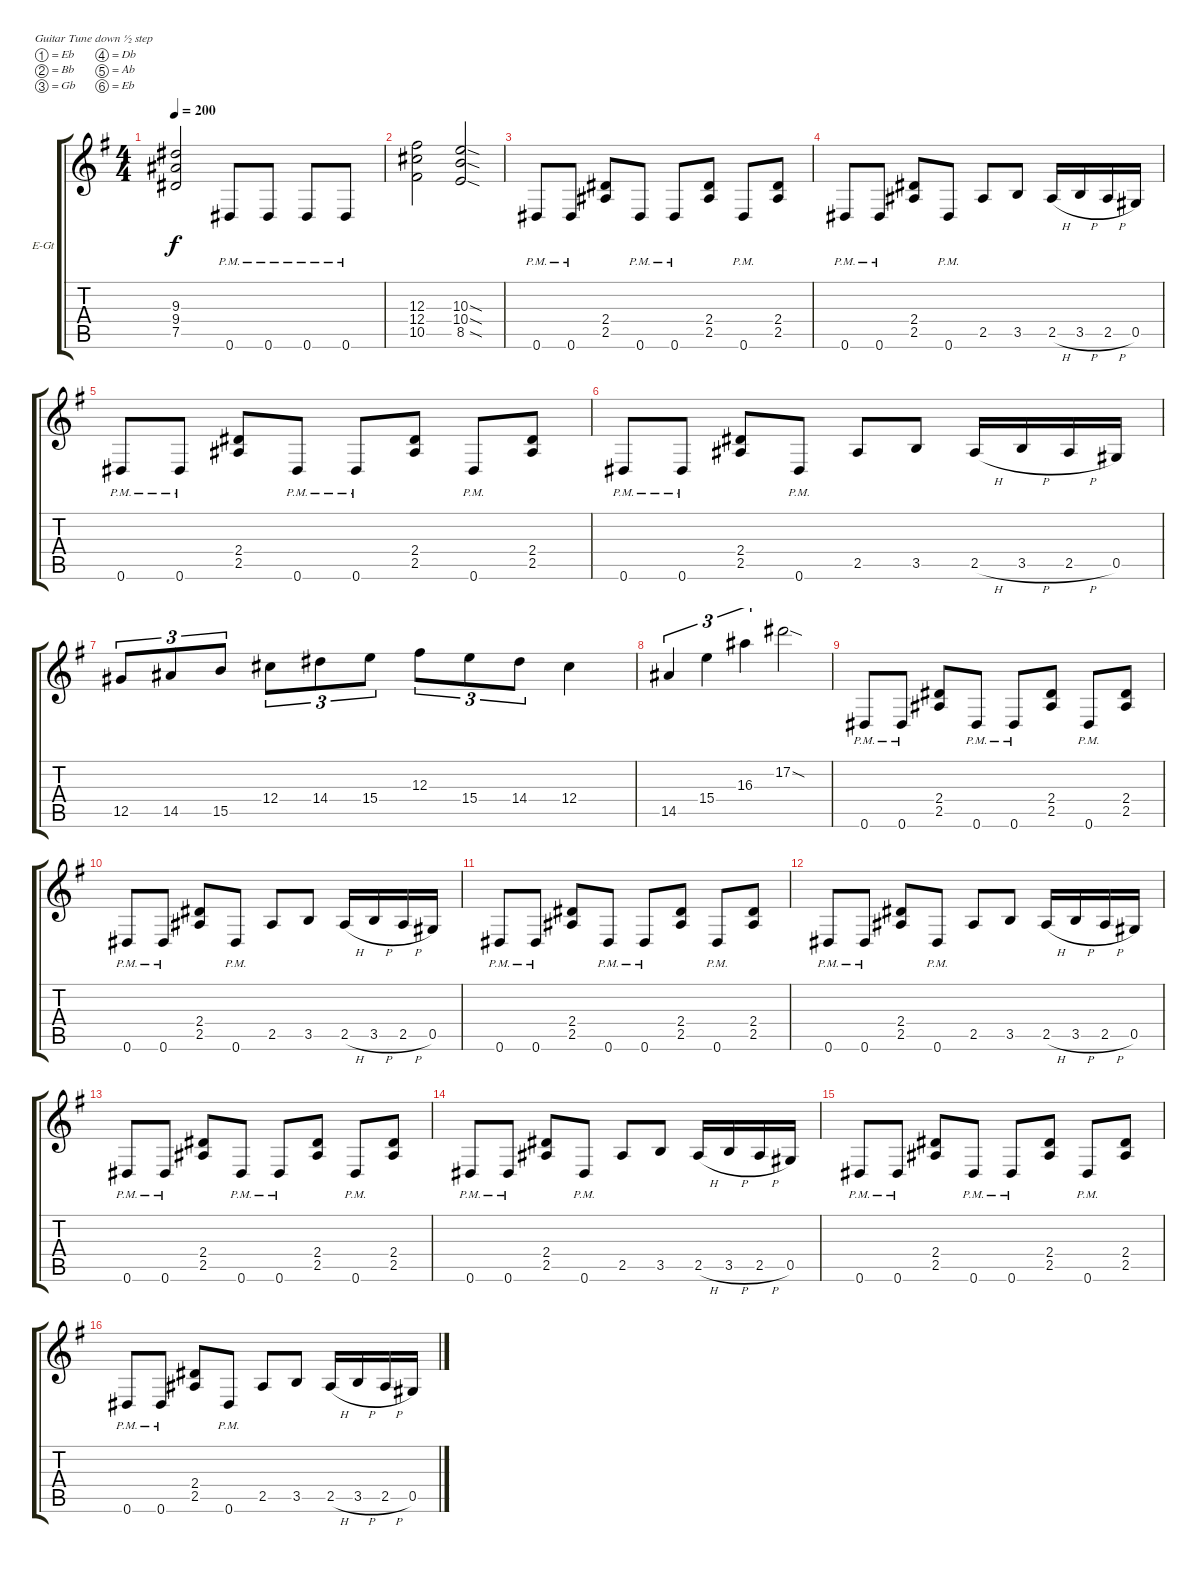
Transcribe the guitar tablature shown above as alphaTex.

\bracketExtendMode groupsimilarinstruments
\firstSystemTrackNameOrientation horizontal
\otherSystemsTrackNameOrientation horizontal
\track ("Michael Paget" "E-Gt") {instrument distortionguitar}
\staff {score tabs}
\tuning (Eb4 Bb3 Gb3 Db3 Ab2 Eb2)
\ts (4 4)
\tempo 200
\clef g2
\ks g
(9.3 9.4 7.5).2{dy f} 0.6{pm}.8 0.6{pm}.8 0.6{pm}.8 0.6{pm}.8 |
(12.3 12.4 10.5).2 (10.3{sod} 10.4{sod} 8.5{sod}).2 |
0.6{pm}.8 0.6{pm}.8 (2.4 2.5).8 0.6{pm}.8 0.6{pm}.8 (2.4 2.5).8 0.6{pm}.8 (2.4 2.5).8 |
0.6{pm}.8 0.6{pm}.8 (2.4 2.5).8 0.6{pm}.8 2.5.8 3.5.8 2.5{h}.16 3.5{h}.16 2.5{h}.16 0.5.16 |
0.6{pm}.8 0.6{pm}.8 (2.4 2.5).8 0.6{pm}.8 0.6{pm}.8 (2.4 2.5).8 0.6{pm}.8 (2.4 2.5).8 |
0.6{pm}.8 0.6{pm}.8 (2.4 2.5).8 0.6{pm}.8 2.5.8 3.5.8 2.5{h}.16 3.5{h}.16 2.5{h}.16 0.5.16 |
12.5.8{tu (3 2)} 14.5.8{tu (3 2)} 15.5.8{tu (3 2)} 12.4.8{tu (3 2)} 14.4.8{tu (3 2)} 15.4.8{tu (3 2)} 12.3.8{tu (3 2)} 15.4.8{tu (3 2)} 14.4.8{tu (3 2)} 12.4.4 |
14.5.4{tu (3 2)} 15.4.4{tu (3 2)} 16.3.4{tu (3 2)} 17.2{sod}.2 |
0.6{pm}.8 0.6{pm}.8 (2.4 2.5).8 0.6{pm}.8 0.6{pm}.8 (2.4 2.5).8 0.6{pm}.8 (2.4 2.5).8 |
0.6{pm}.8 0.6{pm}.8 (2.4 2.5).8 0.6{pm}.8 2.5.8 3.5.8 2.5{h}.16 3.5{h}.16 2.5{h}.16 0.5.16 |
0.6{pm}.8 0.6{pm}.8 (2.4 2.5).8 0.6{pm}.8 0.6{pm}.8 (2.4 2.5).8 0.6{pm}.8 (2.4 2.5).8 |
0.6{pm}.8 0.6{pm}.8 (2.4 2.5).8 0.6{pm}.8 2.5.8 3.5.8 2.5{h}.16 3.5{h}.16 2.5{h}.16 0.5.16 |
0.6{pm}.8 0.6{pm}.8 (2.4 2.5).8 0.6{pm}.8 0.6{pm}.8 (2.4 2.5).8 0.6{pm}.8 (2.4 2.5).8 |
0.6{pm}.8 0.6{pm}.8 (2.4 2.5).8 0.6{pm}.8 2.5.8 3.5.8 2.5{h}.16 3.5{h}.16 2.5{h}.16 0.5.16 |
0.6{pm}.8 0.6{pm}.8 (2.4 2.5).8 0.6{pm}.8 0.6{pm}.8 (2.4 2.5).8 0.6{pm}.8 (2.4 2.5).8 |
0.6{pm}.8 0.6{pm}.8 (2.4 2.5).8 0.6{pm}.8 2.5.8 3.5.8 2.5{h}.16 3.5{h}.16 2.5{h}.16 0.5.16
